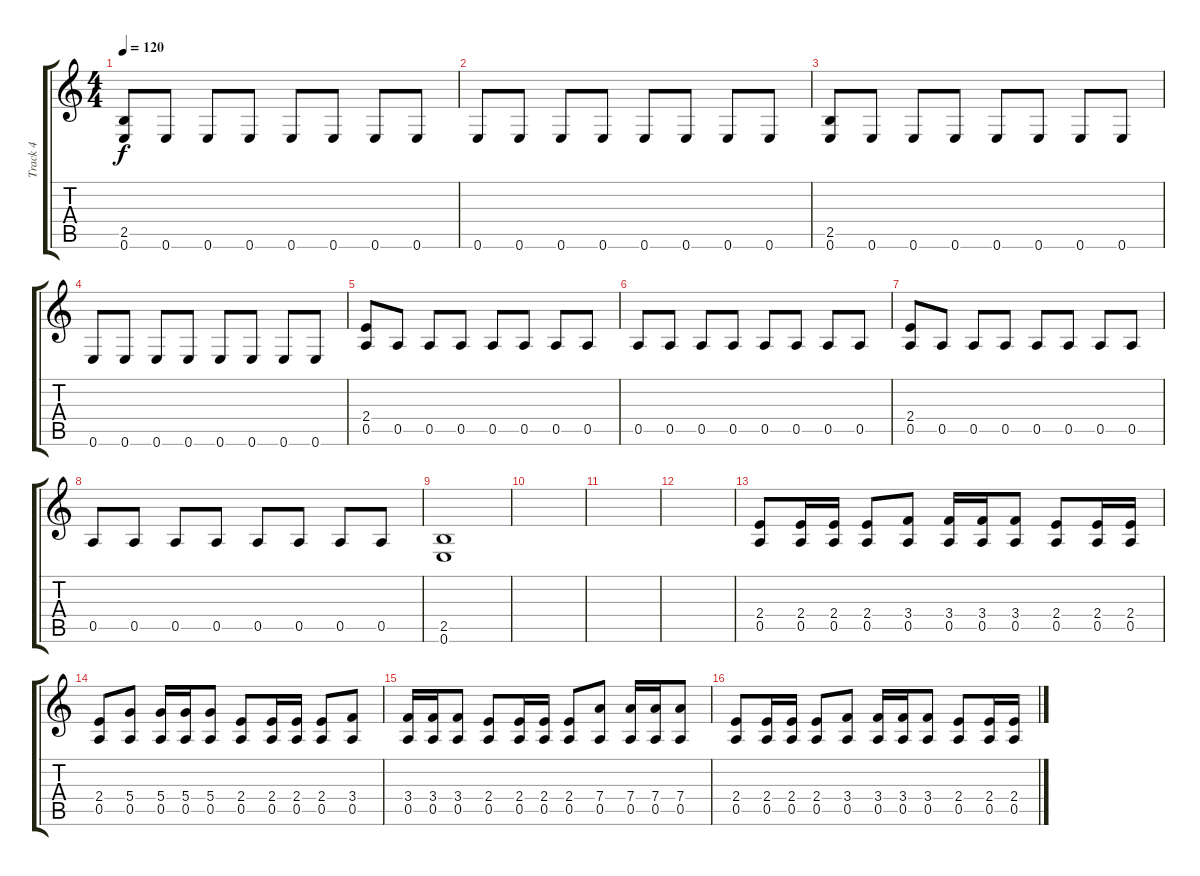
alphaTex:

\track ("Track 4" "Track 4") {instrument distortionguitar}
\staff {score tabs}
\tuning (E4 B3 G3 D3 A2 E2) {hide}
\ts (4 4)
\tempo 120
\clef g2
\ks c
(2.5 0.6).8{dy f} 0.6.8 0.6.8 0.6.8 0.6.8 0.6.8 0.6.8 0.6.8 |
0.6.8 0.6.8 0.6.8 0.6.8 0.6.8 0.6.8 0.6.8 0.6.8 |
(2.5 0.6).8 0.6.8 0.6.8 0.6.8 0.6.8 0.6.8 0.6.8 0.6.8 |
0.6.8 0.6.8 0.6.8 0.6.8 0.6.8 0.6.8 0.6.8 0.6.8 |
(2.4 0.5).8 0.5.8 0.5.8 0.5.8 0.5.8 0.5.8 0.5.8 0.5.8 |
0.5.8 0.5.8 0.5.8 0.5.8 0.5.8 0.5.8 0.5.8 0.5.8 |
(2.4 0.5).8 0.5.8 0.5.8 0.5.8 0.5.8 0.5.8 0.5.8 0.5.8 |
0.5.8 0.5.8 0.5.8 0.5.8 0.5.8 0.5.8 0.5.8 0.5.8 |
(2.5 0.6).1 |
|
|
|
(2.4 0.5).8 (2.4 0.5).16 (2.4 0.5).16 (2.4 0.5).8 (3.4 0.5).8 (3.4 0.5).16 (3.4 0.5).16 (3.4 0.5).8 (2.4 0.5).8 (2.4 0.5).16 (2.4 0.5).16 |
(2.4 0.5).8 (5.4 0.5).8 (5.4 0.5).16 (5.4 0.5).16 (5.4 0.5).8 (2.4 0.5).8 (2.4 0.5).16 (2.4 0.5).16 (2.4 0.5).8 (3.4 0.5).8 |
(3.4 0.5).16 (3.4 0.5).16 (3.4 0.5).8 (2.4 0.5).8 (2.4 0.5).16 (2.4 0.5).16 (2.4 0.5).8 (7.4 0.5).8 (7.4 0.5).16 (7.4 0.5).16 (7.4 0.5).8 |
(2.4 0.5).8 (2.4 0.5).16 (2.4 0.5).16 (2.4 0.5).8 (3.4 0.5).8 (3.4 0.5).16 (3.4 0.5).16 (3.4 0.5).8 (2.4 0.5).8 (2.4 0.5).16 (2.4 0.5).16
